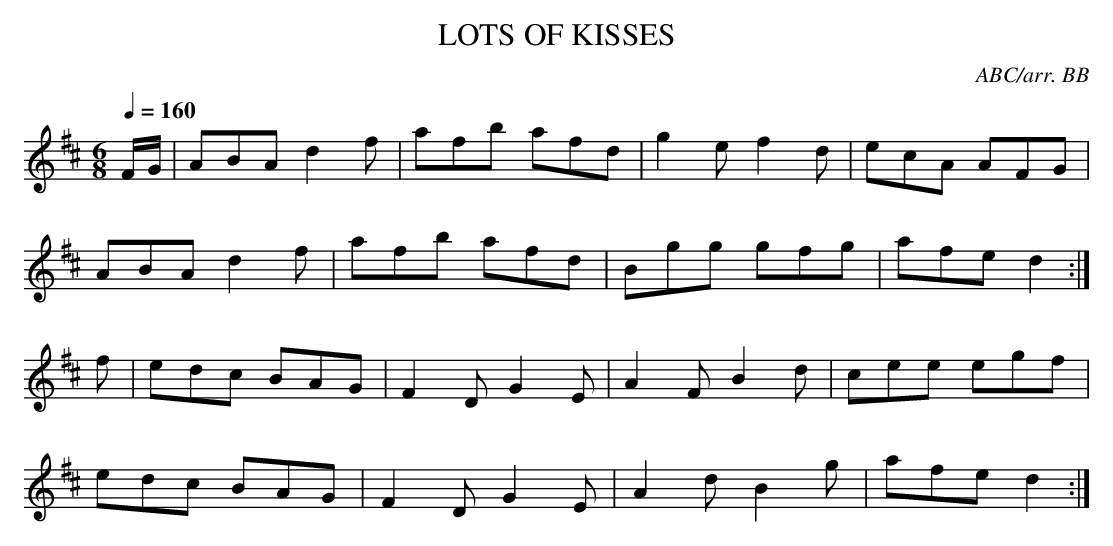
X:1
T:LOTS OF KISSES
C:ABC/arr. BB
M:6/8
L:1/8
Q:1/4=160
K:D
F/G/|ABA d2f|afb afd|g2e f2d|ecA AFG|
ABA d2f|afb afd|Bgg gfg|afe d2 :|
f|edc BAG|F2D G2E|A2F B2d|cee egf|
edc BAG|F2D G2E|A2d B2g|afe d2 :|
